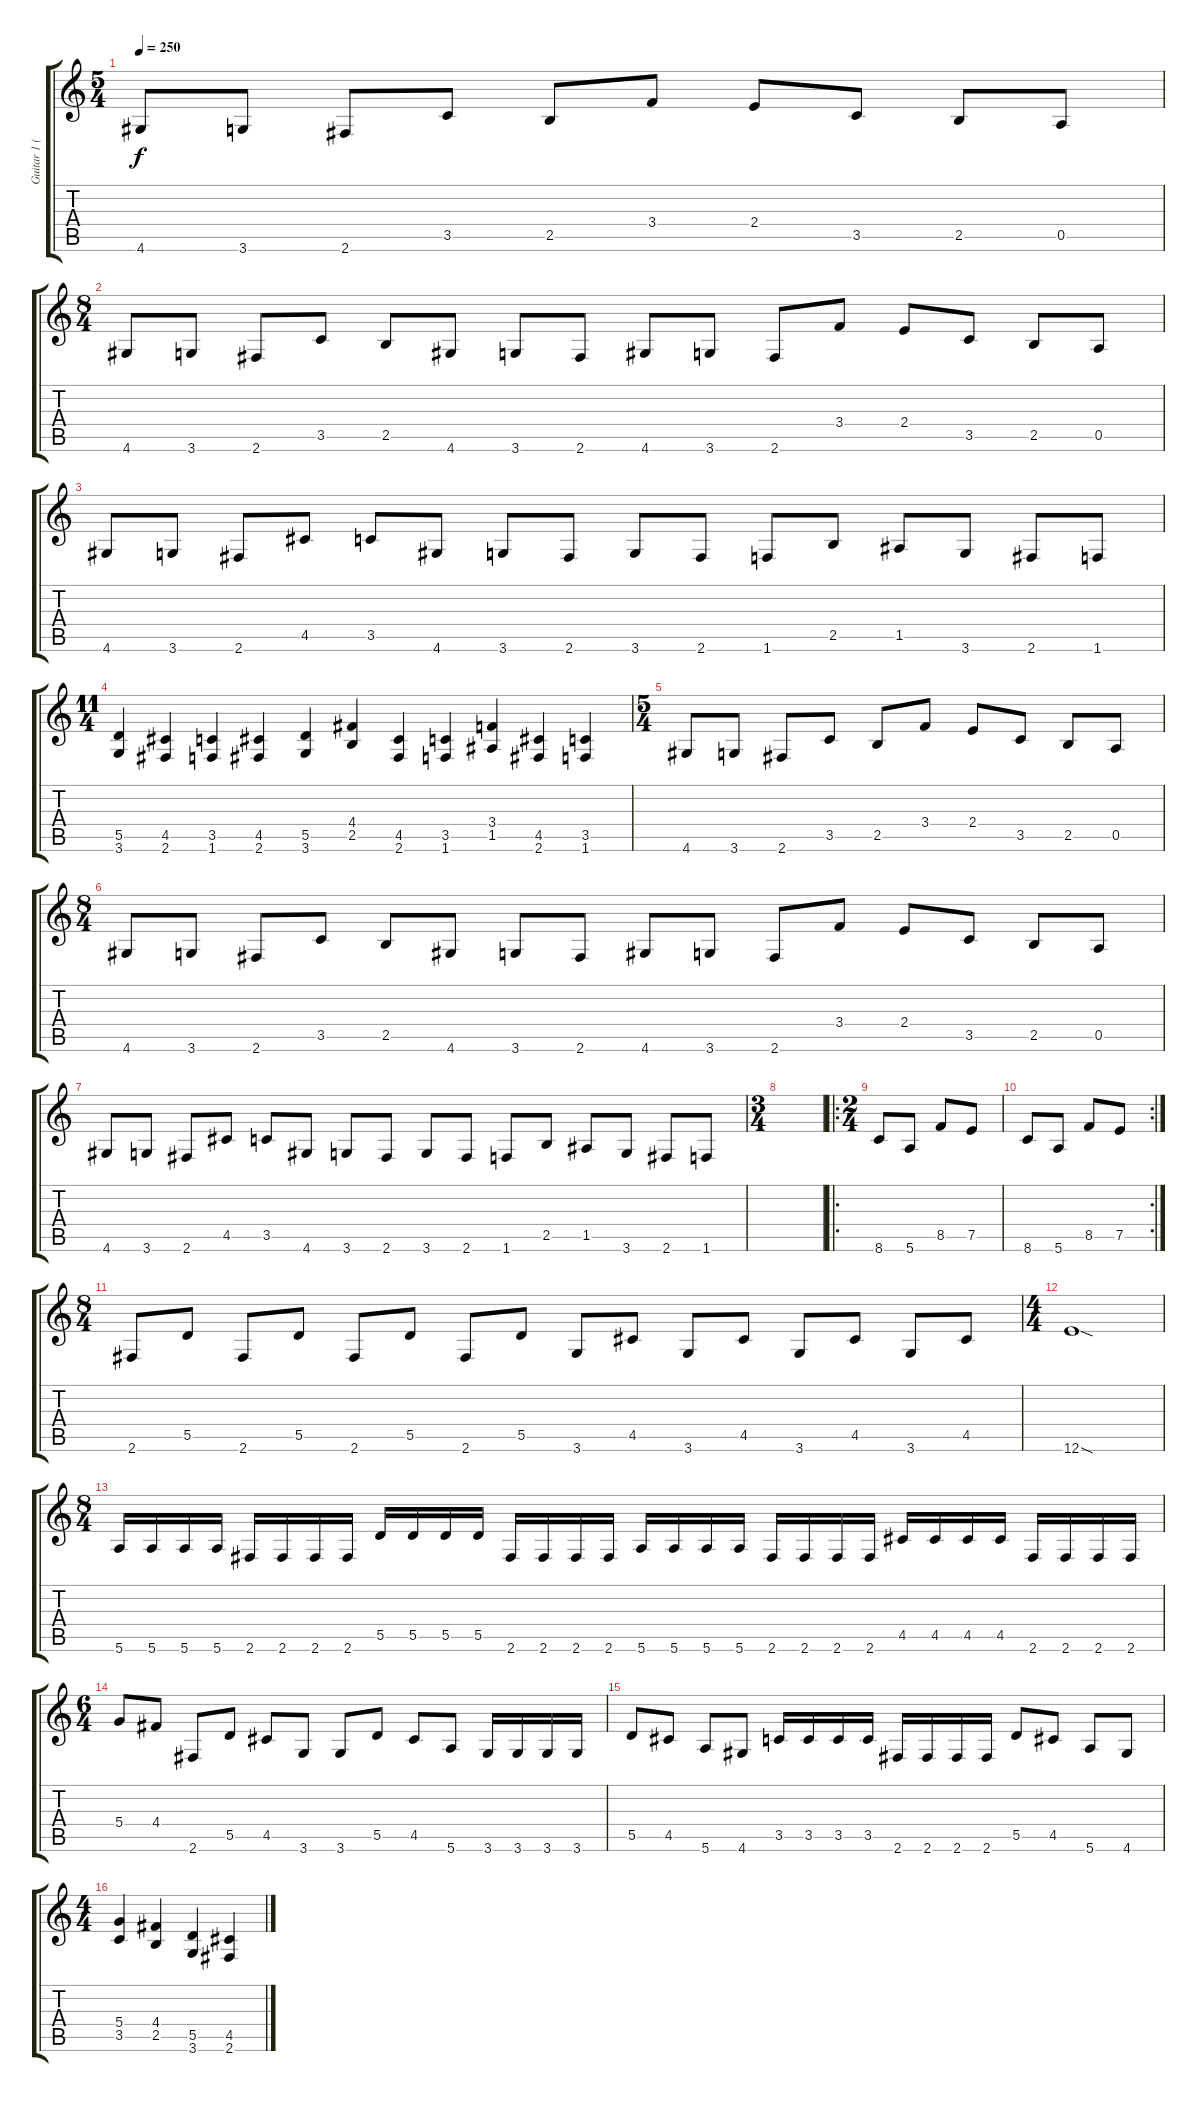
\track ("Guitar 1 (Matt Sotelo)" "Guitar 1 (") {instrument distortionguitar}
\staff {score tabs}
\tuning (E4 B3 G3 D3 A2 E2) {hide}
\ts (5 4)
\tempo 250
\clef g2
\ks c
4.6.8{dy f} 3.6.8 2.6.8 3.5.8 2.5.8 3.4.8 2.4.8 3.5.8 2.5.8 0.5.8 |
\ts (8 4)
4.6.8 3.6.8 2.6.8 3.5.8 2.5.8 4.6.8 3.6.8 2.6.8 4.6.8 3.6.8 2.6.8 3.4.8 2.4.8 3.5.8 2.5.8 0.5.8 |
4.6.8 3.6.8 2.6.8 4.5.8 3.5.8 4.6.8 3.6.8 2.6.8 3.6.8 2.6.8 1.6.8 2.5.8 1.5.8 3.6.8 2.6.8 1.6.8 |
\ts (11 4)
(5.5 3.6).4 (4.5 2.6).4 (3.5 1.6).4 (4.5 2.6).4 (5.5 3.6).4 (4.4 2.5).4 (4.5 2.6).4 (3.5 1.6).4 (3.4 1.5).4 (4.5 2.6).4 (3.5 1.6).4 |
\ts (5 4)
4.6.8 3.6.8 2.6.8 3.5.8 2.5.8 3.4.8 2.4.8 3.5.8 2.5.8 0.5.8 |
\ts (8 4)
4.6.8 3.6.8 2.6.8 3.5.8 2.5.8 4.6.8 3.6.8 2.6.8 4.6.8 3.6.8 2.6.8 3.4.8 2.4.8 3.5.8 2.5.8 0.5.8 |
4.6.8 3.6.8 2.6.8 4.5.8 3.5.8 4.6.8 3.6.8 2.6.8 3.6.8 2.6.8 1.6.8 2.5.8 1.5.8 3.6.8 2.6.8 1.6.8 |
\ts (3 4)
|
\ro
\ts (2 4)
8.6.8 5.6.8 8.5.8 7.5.8 |
\rc 2
8.6.8 5.6.8 8.5.8 7.5.8 |
\ts (8 4)
2.6.8 5.5.8 2.6.8 5.5.8 2.6.8 5.5.8 2.6.8 5.5.8 3.6.8 4.5.8 3.6.8 4.5.8 3.6.8 4.5.8 3.6.8 4.5.8 |
\ts (4 4)
12.6{sod}.1 |
\ts (8 4)
5.6.16 5.6.16 5.6.16 5.6.16 2.6.16 2.6.16 2.6.16 2.6.16 5.5.16 5.5.16 5.5.16 5.5.16 2.6.16 2.6.16 2.6.16 2.6.16 5.6.16 5.6.16 5.6.16 5.6.16 2.6.16 2.6.16 2.6.16 2.6.16 4.5.16 4.5.16 4.5.16 4.5.16 2.6.16 2.6.16 2.6.16 2.6.16 |
\ts (6 4)
5.4.8 4.4.8 2.6.8 5.5.8 4.5.8 3.6.8 3.6.8 5.5.8 4.5.8 5.6.8 3.6.16 3.6.16 3.6.16 3.6.16 |
5.5.8 4.5.8 5.6.8 4.6.8 3.5.16 3.5.16 3.5.16 3.5.16 2.6.16 2.6.16 2.6.16 2.6.16 5.5.8 4.5.8 5.6.8 4.6.8 |
\ts (4 4)
(5.4 3.5).4 (4.4 2.5).4 (5.5 3.6).4 (4.5 2.6).4
